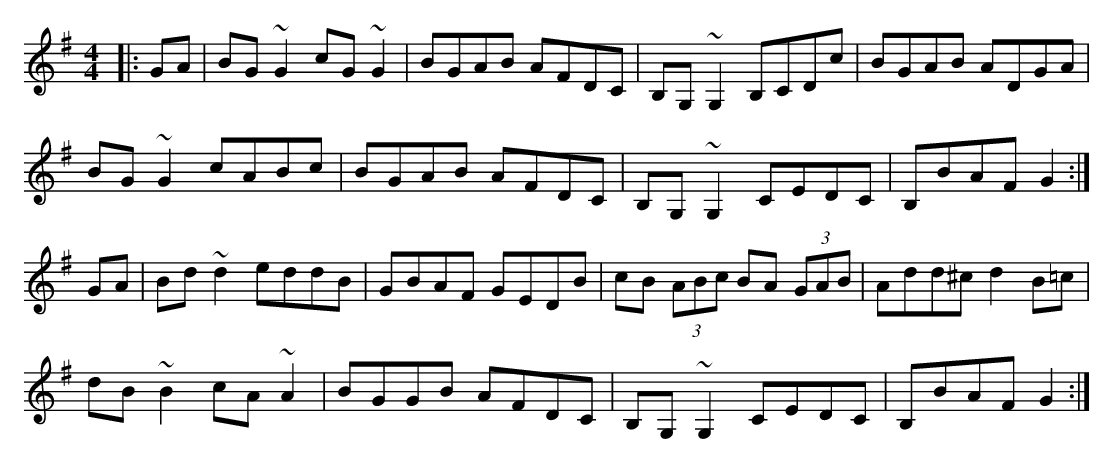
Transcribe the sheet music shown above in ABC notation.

X:1
M:4/4
K:G
|:GA|BG ~G2 cG ~G2|BGAB AFDC|B,G, ~G,2 B,CDc|BGAB ADGA|
BG ~G2 cABc|BGAB AFDC|B,G, ~G,2 CEDC|B,BAF G2:|
GA|Bd ~d2 eddB|GBAF GEDB|cB (3ABc BA (3GAB|Add^c d2 B=c|
dB ~B2 cA ~A2|BGGB AFDC|B,G, ~G,2CEDC|B,BAF G2:|
